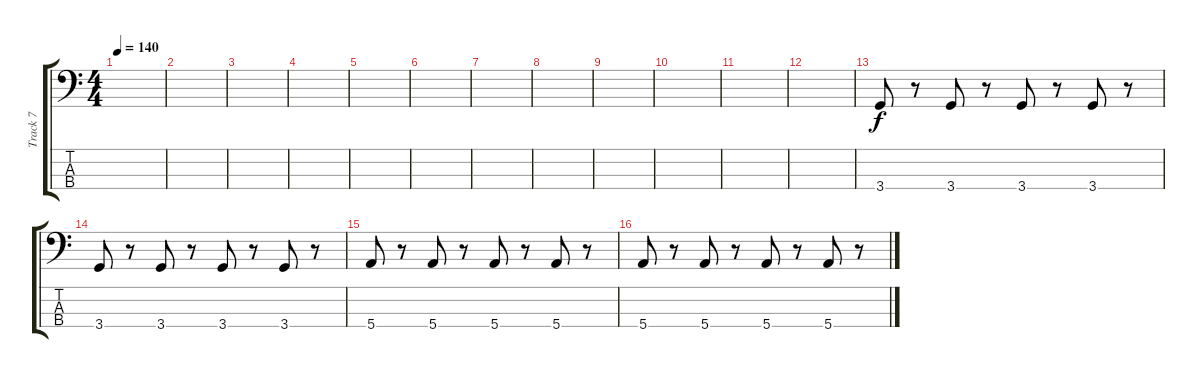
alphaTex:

\track ("Track 7" "Track 7") {instrument electricbassfinger}
\staff {score tabs}
\tuning (G2 D2 A1 E1) {hide}
\ts (4 4)
\tempo 140
\clef f4
\ks c
|
|
|
|
|
|
|
|
|
|
|
|
3.4.8 r.8 3.4.8 r.8 3.4.8 r.8 3.4.8 r.8 |
3.4.8 r.8 3.4.8 r.8 3.4.8 r.8 3.4.8 r.8 |
5.4.8 r.8 5.4.8 r.8 5.4.8 r.8 5.4.8 r.8 |
5.4.8 r.8 5.4.8 r.8 5.4.8 r.8 5.4.8 r.8
